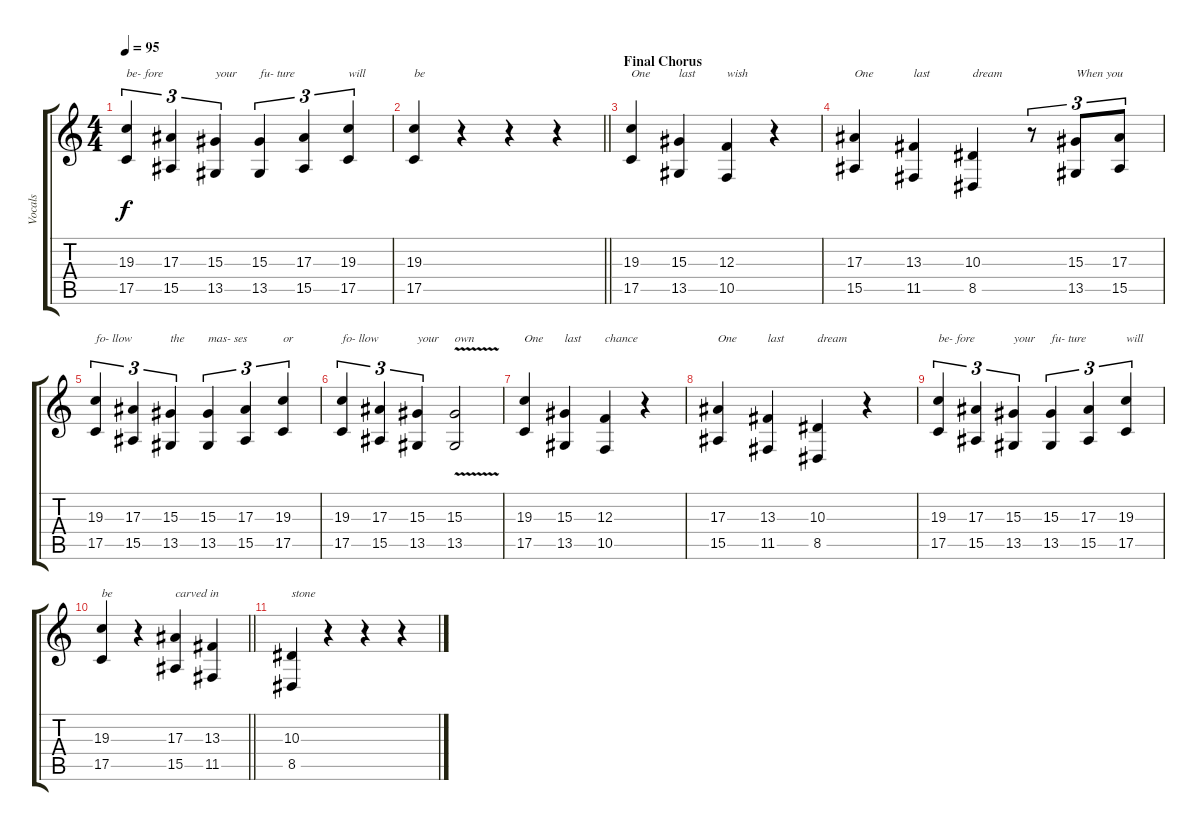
\track ("Vocals" "Vocals") {instrument lead2sawtooth}
\staff {score tabs}
\tuning (D4 A3 F3 C3 G2 D2) {hide}
\ts (4 4)
\tempo 95
\clef g2
\ks c
(19.3 17.5).4{tu (3 2) txt "be- fore" dy f} (17.3 15.5).4{tu (3 2)} (15.3 13.5).4{tu (3 2) txt "your"} (15.3 13.5).4{tu (3 2) txt "fu- ture"} (17.3 15.5).4{tu (3 2)} (19.3 17.5).4{tu (3 2) txt "will"} |
\barLineRight lightlight
(19.3 17.5).4{txt "be"} r.4 r.4 r.4 |
\section ("" "Final Chorus")
(19.3 17.5).4{txt "One"} (15.3 13.5).4{txt "last"} (12.3 10.5).4{txt "wish"} r.4 |
(17.3 15.5).4{txt "One"} (13.3 11.5).4{txt "last"} (10.3 8.5).4{txt "dream"} r.8{tu (3 2)} (15.3 13.5).8{tu (3 2) txt "When you"} (17.3 15.5).8{tu (3 2)} |
(19.3 17.5).4{tu (3 2) txt "fo- llow"} (17.3 15.5).4{tu (3 2)} (15.3 13.5).4{tu (3 2) txt "the"} (15.3 13.5).4{tu (3 2) txt "mas- ses"} (17.3 15.5).4{tu (3 2)} (19.3 17.5).4{tu (3 2) txt "or"} |
(19.3 17.5).4{tu (3 2) txt "fo- llow"} (17.3 15.5).4{tu (3 2)} (15.3 13.5).4{tu (3 2) txt "your"} (15.3 13.5{v}).2{txt "own"} |
(19.3 17.5).4{txt "One"} (15.3 13.5).4{txt "last"} (12.3 10.5).4{txt "chance"} r.4 |
(17.3 15.5).4{txt "One"} (13.3 11.5).4{txt "last"} (10.3 8.5).4{txt "dream"} r.4 |
(19.3 17.5).4{tu (3 2) txt "be- fore"} (17.3 15.5).4{tu (3 2)} (15.3 13.5).4{tu (3 2) txt "your"} (15.3 13.5).4{tu (3 2) txt "fu- ture"} (17.3 15.5).4{tu (3 2)} (19.3 17.5).4{tu (3 2) txt "will"} |
\barLineRight lightlight
(19.3 17.5).4{txt "be"} r.4 (17.3 15.5).4{txt "carved in"} (13.3 11.5).4 |
(10.3 8.5).4{txt "stone"} r.4 r.4 r.4
